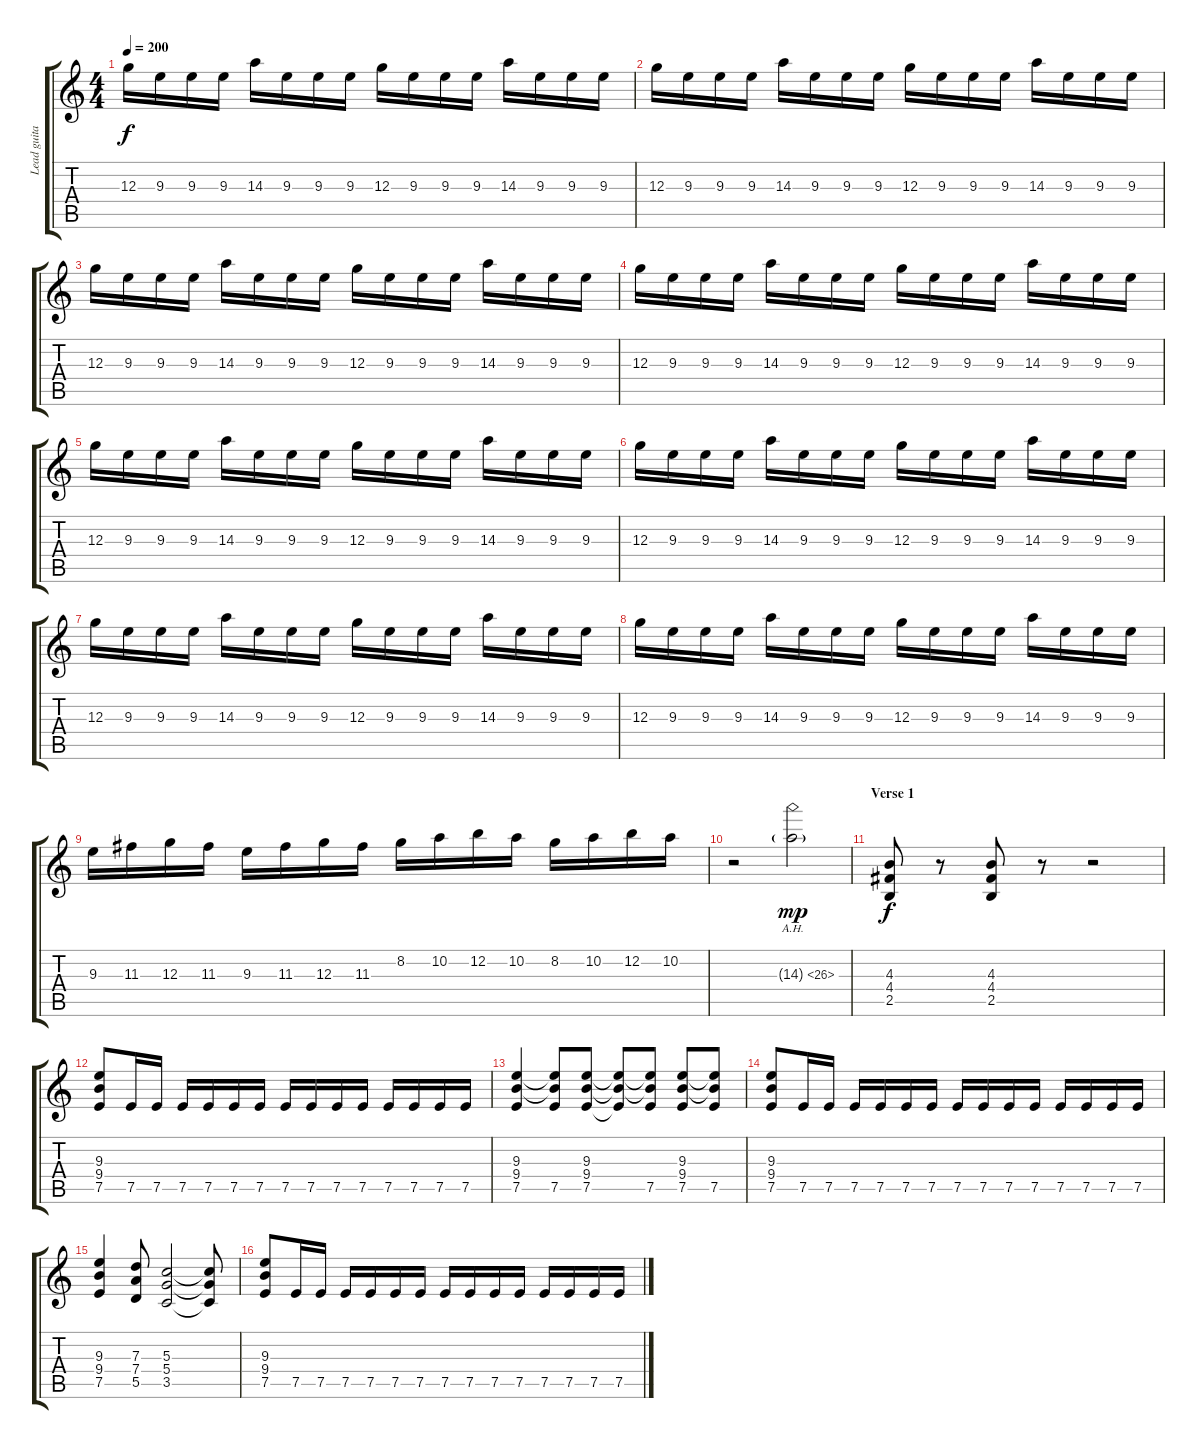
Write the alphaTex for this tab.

\track ("Lead guitar (Totman)" "Lead guita") {instrument distortionguitar}
\staff {score tabs}
\tuning (E4 B3 G3 D3 A2 E2) {hide}
\ts (4 4)
\tempo 200
\clef g2
\ks c
12.3.16{dy f volume 9} 9.3.16 9.3.16 9.3.16 14.3.16 9.3.16 9.3.16 9.3.16 12.3.16 9.3.16 9.3.16 9.3.16 14.3.16 9.3.16 9.3.16 9.3.16 |
12.3.16{volume 9} 9.3.16 9.3.16 9.3.16 14.3.16 9.3.16 9.3.16 9.3.16 12.3.16 9.3.16 9.3.16 9.3.16 14.3.16 9.3.16 9.3.16 9.3.16 |
12.3.16{volume 9} 9.3.16 9.3.16 9.3.16 14.3.16 9.3.16 9.3.16 9.3.16 12.3.16 9.3.16 9.3.16 9.3.16 14.3.16 9.3.16 9.3.16 9.3.16 |
12.3.16{volume 9} 9.3.16 9.3.16 9.3.16 14.3.16 9.3.16 9.3.16 9.3.16 12.3.16 9.3.16 9.3.16 9.3.16 14.3.16 9.3.16 9.3.16 9.3.16 |
12.3.16{volume 9} 9.3.16 9.3.16 9.3.16 14.3.16 9.3.16 9.3.16 9.3.16 12.3.16 9.3.16 9.3.16 9.3.16 14.3.16 9.3.16 9.3.16 9.3.16 |
12.3.16{volume 9} 9.3.16 9.3.16 9.3.16 14.3.16 9.3.16 9.3.16 9.3.16 12.3.16 9.3.16 9.3.16 9.3.16 14.3.16 9.3.16 9.3.16 9.3.16 |
12.3.16{volume 9} 9.3.16 9.3.16 9.3.16 14.3.16 9.3.16 9.3.16 9.3.16 12.3.16 9.3.16 9.3.16 9.3.16 14.3.16 9.3.16 9.3.16 9.3.16 |
12.3.16{volume 9} 9.3.16 9.3.16 9.3.16 14.3.16 9.3.16 9.3.16 9.3.16 12.3.16 9.3.16 9.3.16 9.3.16 14.3.16 9.3.16 9.3.16 9.3.16 |
9.3.16{volume 14} 11.3.16 12.3.16 11.3.16 9.3.16 11.3.16 12.3.16 11.3.16 8.2.16 10.2.16 12.2.16 10.2.16 8.2.16 10.2.16 12.2.16 10.2.16 |
r.2 14.3{ah 12 g}.2{dy mp} |
\section ("" "Verse 1")
(4.3 4.4 2.5).8{dy f} r.8 (4.3 4.4 2.5).8 r.8 r.2 |
(9.3 9.4 7.5).8 7.5.16 7.5.16 7.5.16 7.5.16 7.5.16 7.5.16 7.5.16 7.5.16 7.5.16 7.5.16 7.5.16 7.5.16 7.5.16 7.5.16 |
(9.3 9.4 7.5).4 (9.3{t} 9.4{t} 7.5).8 (9.3 9.4 7.5).8 (9.3{t} 9.4{t} 7.5{t}).8 (9.3{t} 9.4{t} 7.5).8 (9.3 9.4 7.5).8 (9.3{t} 9.4{t} 7.5).8 |
(9.3 9.4 7.5).8 7.5.16 7.5.16 7.5.16 7.5.16 7.5.16 7.5.16 7.5.16 7.5.16 7.5.16 7.5.16 7.5.16 7.5.16 7.5.16 7.5.16 |
(9.3 9.4 7.5).4 (7.3 7.4 5.5).8 (5.3 5.4 3.5).2 (5.3{t} 5.4{t} 3.5{t}).8 |
(9.3 9.4 7.5).8 7.5.16 7.5.16 7.5.16 7.5.16 7.5.16 7.5.16 7.5.16 7.5.16 7.5.16 7.5.16 7.5.16 7.5.16 7.5.16 7.5.16
